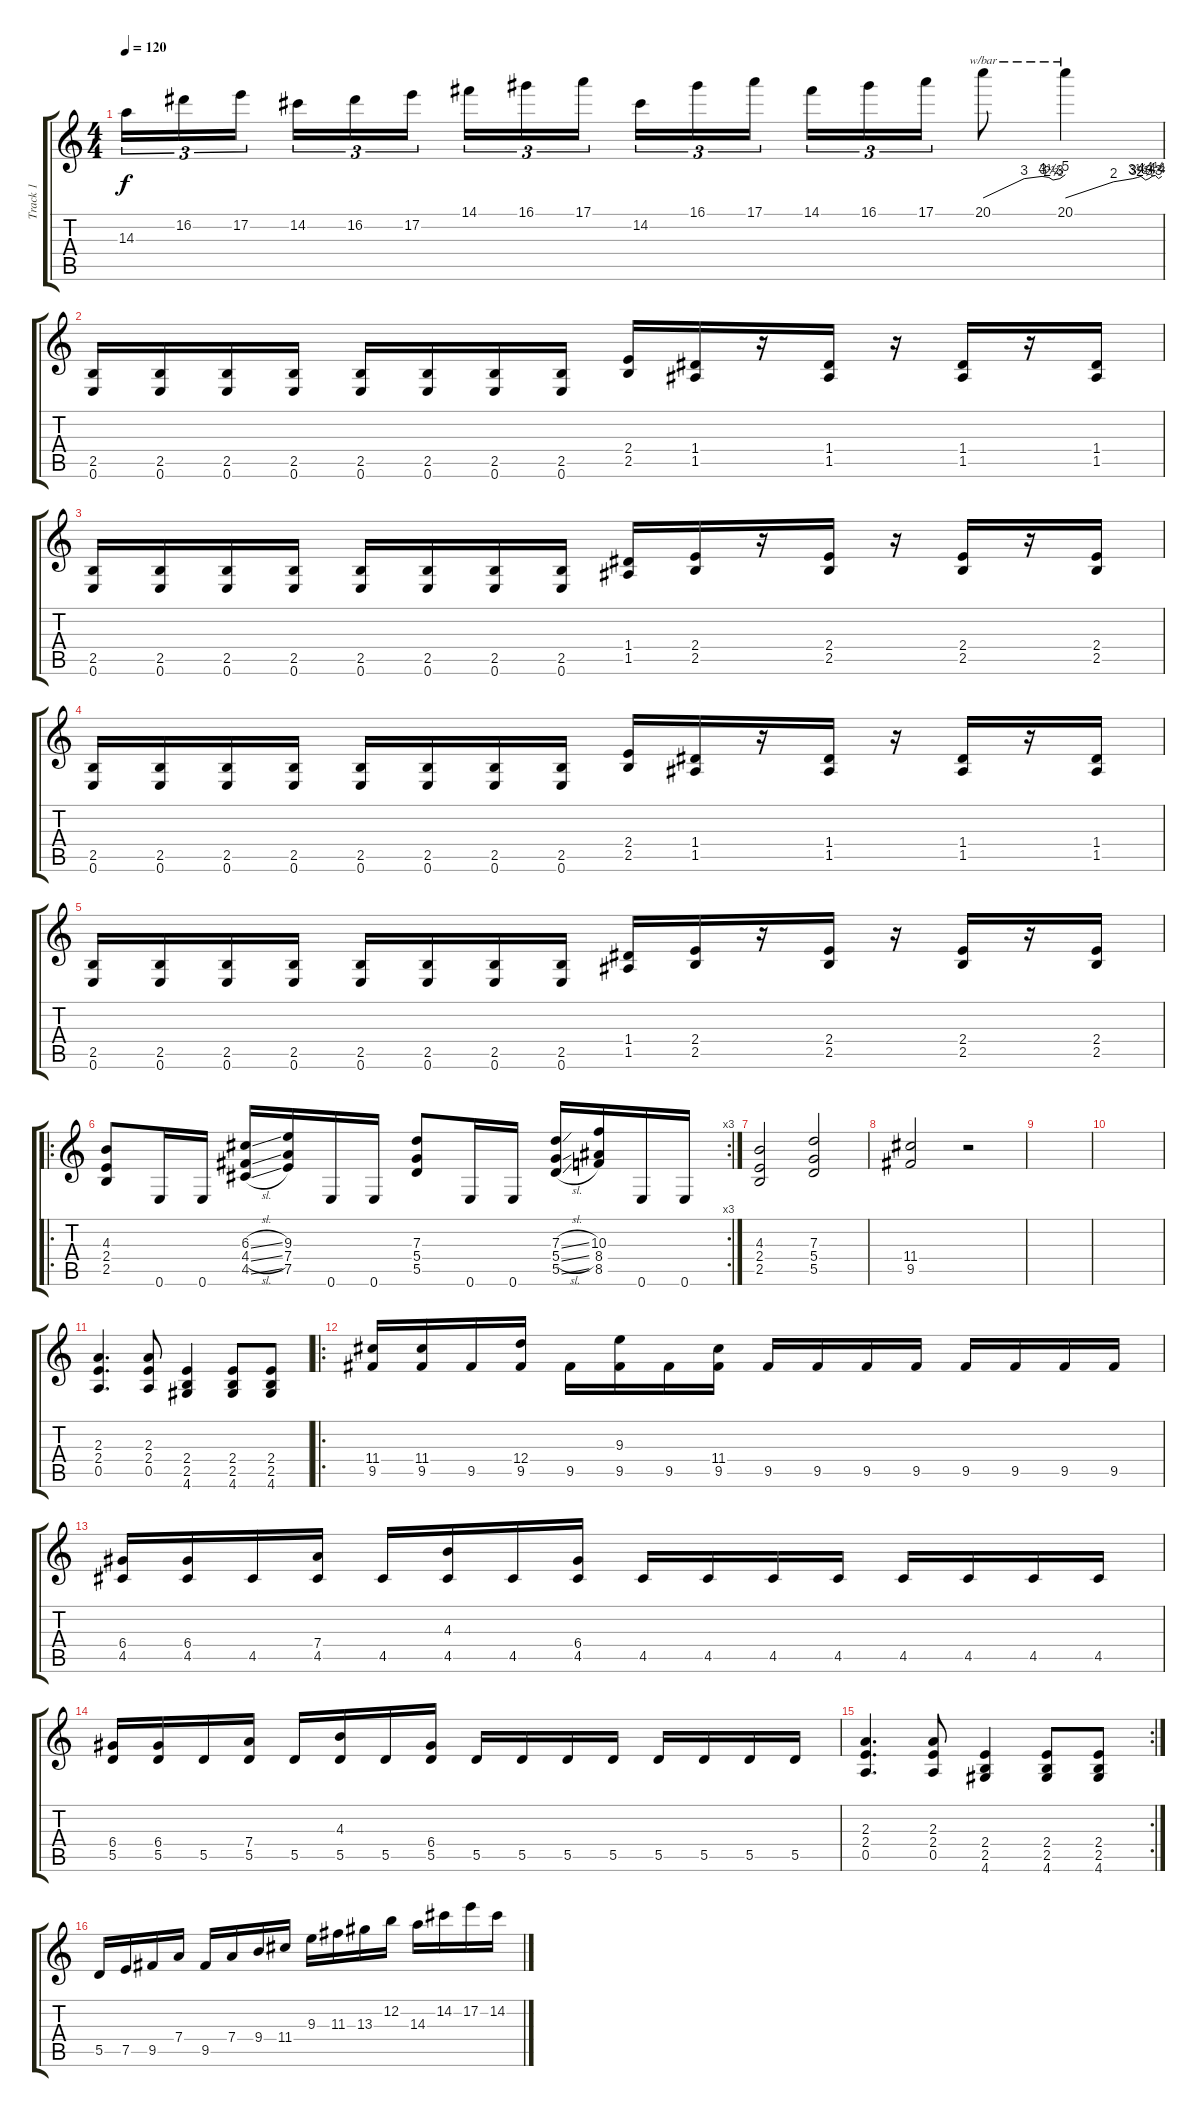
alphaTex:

\track ("Track 1" "Track 1") {instrument distortionguitar}
\staff {score tabs}
\tuning (E4 B3 G3 D3 A2 E2) {hide}
\ts (4 4)
\tempo 120
\clef g2
\ks c
14.3.16{tu (3 2) dy f} 16.2.16{tu (3 2)} 17.2.16{tu (3 2) beam splitsecondary} 14.2.16{tu (3 2)} 16.2.16{tu (3 2)} 17.2.16{tu (3 2)} 14.1.16{tu (3 2)} 16.1.16{tu (3 2)} 17.1.16{tu (3 2) beam splitsecondary} 14.2.16{tu (3 2)} 16.1.16{tu (3 2)} 17.1.16{tu (3 2)} 14.1.16{tu (3 2)} 16.1.16{tu (3 2)} 17.1.16{tu (3 2)} 20.1.8{tbe (custom default 0 0 30 12 43 16 48 14 51 10 56 12 60 20)} 20.1.4{tbe (custom default 0 0 30 8 42 12 45 14 47 16 50 10 52 12 54 16 56 18 58 12 60 16)} |
(2.5 0.6).16 (2.5 0.6).16 (2.5 0.6).16 (2.5 0.6).16 (2.5 0.6).16 (2.5 0.6).16 (2.5 0.6).16 (2.5 0.6).16 (2.4 2.5).16 (1.4 1.5).16 r.16 (1.4 1.5).16 r.16 (1.4 1.5).16 r.16 (1.4 1.5).16 |
(2.5 0.6).16 (2.5 0.6).16 (2.5 0.6).16 (2.5 0.6).16 (2.5 0.6).16 (2.5 0.6).16 (2.5 0.6).16 (2.5 0.6).16 (1.4 1.5).16 (2.4 2.5).16 r.16 (2.4 2.5).16 r.16 (2.4 2.5).16 r.16 (2.4 2.5).16 |
(2.5 0.6).16 (2.5 0.6).16 (2.5 0.6).16 (2.5 0.6).16 (2.5 0.6).16 (2.5 0.6).16 (2.5 0.6).16 (2.5 0.6).16 (2.4 2.5).16 (1.4 1.5).16 r.16 (1.4 1.5).16 r.16 (1.4 1.5).16 r.16 (1.4 1.5).16 |
(2.5 0.6).16 (2.5 0.6).16 (2.5 0.6).16 (2.5 0.6).16 (2.5 0.6).16 (2.5 0.6).16 (2.5 0.6).16 (2.5 0.6).16 (1.4 1.5).16 (2.4 2.5).16 r.16 (2.4 2.5).16 r.16 (2.4 2.5).16 r.16 (2.4 2.5).16 |
\ro
\rc 3
(4.3 2.4 2.5).8 0.6.16 0.6.16 (6.3{sl} 4.4{sl} 4.5{sl}).16 (9.3 7.4 7.5).16 0.6.16 0.6.16 (7.3 5.4 5.5).8 0.6.16 0.6.16 (7.3{sl} 5.4{sl} 5.5{sl}).16 (10.3 8.4 8.5).16 0.6.16 0.6.16 |
(4.3 2.4 2.5).2 (7.3 5.4 5.5).2 |
(11.4 9.5).2 r.2 |
|
|
(2.3 2.4 0.5).4{d} (2.3 2.4 0.5).8 (2.4 2.5 4.6).4 (2.4 2.5 4.6).8 (2.4 2.5 4.6).8 |
\ro
(11.4 9.5).16 (11.4 9.5).16 9.5.16 (12.4 9.5).16 9.5.16 (9.3 9.5).16 9.5.16 (11.4 9.5).16 9.5.16 9.5.16 9.5.16 9.5.16 9.5.16 9.5.16 9.5.16 9.5.16 |
(6.4 4.5).16 (6.4 4.5).16 4.5.16 (7.4 4.5).16 4.5.16 (4.3 4.5).16 4.5.16 (6.4 4.5).16 4.5.16 4.5.16 4.5.16 4.5.16 4.5.16 4.5.16 4.5.16 4.5.16 |
(6.4 5.5).16 (6.4 5.5).16 5.5.16 (7.4 5.5).16 5.5.16 (4.3 5.5).16 5.5.16 (6.4 5.5).16 5.5.16 5.5.16 5.5.16 5.5.16 5.5.16 5.5.16 5.5.16 5.5.16 |
\rc 2
(2.3 2.4 0.5).4{d} (2.3 2.4 0.5).8 (2.4 2.5 4.6).4 (2.4 2.5 4.6).8 (2.4 2.5 4.6).8 |
5.5.16 7.5.16 9.5.16 7.4.16 9.5.16 7.4.16 9.4.16 11.4.16 9.3.16 11.3.16 13.3.16 12.2.16 14.3.16 14.2.16 17.2.16 14.2.16
